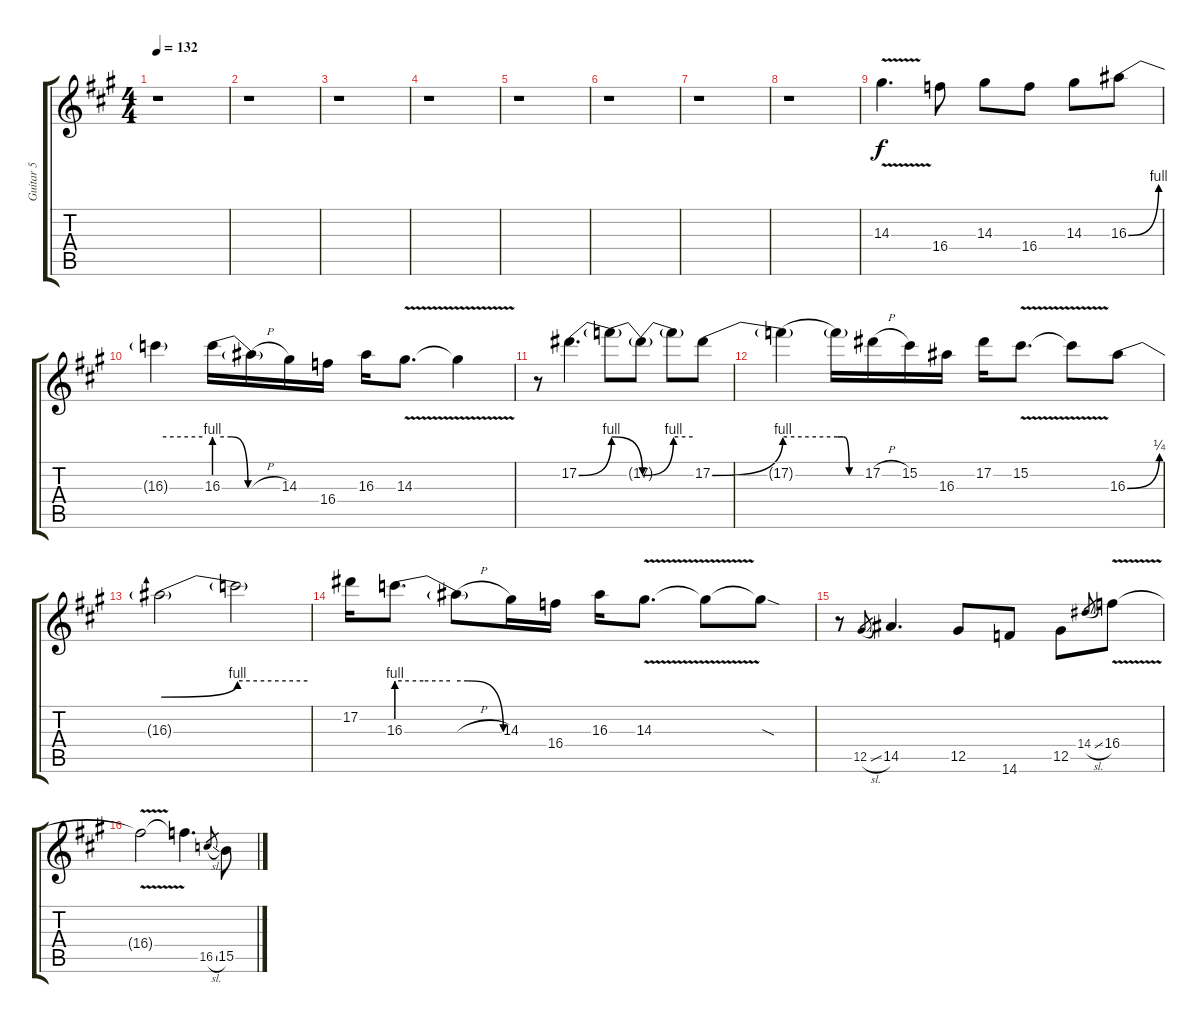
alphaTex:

\track ("Guitar 5" "Guitar 5") {instrument distortionguitar}
\staff {score tabs}
\tuning (Eb4 Bb3 Gb3 Db3 Ab2 Eb2) {hide}
\ts (4 4)
\tempo 132
\clef g2
\ks a
r.1{dy f} |
r.1 |
r.1 |
r.1 |
r.1 |
r.1 |
r.1 |
r.1 |
14.3{v}.4{d} 16.4.8 14.3.8 16.4.8 14.3.8 16.3{be (bend 0 0 60 4)}.8 |
16.3{be (hold 0 4 60 4) t}.4 16.3{be (custom 0 4 15 4 30 0 60 0)}.16 16.3{h t}.16 14.3.16 16.4.16 16.3.16 14.3{v}.8{d} 14.3{t}.4 |
r.8 17.2{be (bend 0 0 60 4)}.4{d} 17.2{be (release 0 4 60 0) t}.8 17.2{be (bend 0 0 60 4) t}.8 17.2{be (hold 0 4 60 4) t}.8 17.2{be (bend 0 0 60 4)}.8 |
17.2{be (hold 0 4 60 4) t}.4 17.2{be (custom 0 4 15 4 30 0 60 0) t}.16 17.2{h}.16 15.2.16 16.3.16 17.2.16 15.2{v}.8{d} 15.2{t}.8 16.3{be (bend 0 0 60 1)}.8 |
16.3{be (bend 0 1 60 4) t}.2 16.3{be (hold 0 4 60 4) t}.2 |
17.2.16 16.3{be (custom 0 4 15 4 30 4 40 4 60 0)}.8{d} 16.3{h t}.8 14.3.16 16.4.16 16.3.16 14.3{v}.8{d} 14.3{t}.8 14.3{sod t}.8 |
r.8 12.5{sl}.8{gr} 14.5.4{d} 12.5.8 14.6.8 12.5.8 14.4{sl}.8{gr} 16.4{v}.8 |
16.4{t}.2 16.4{t}.4{d} 16.5{sl}.8{gr} 15.5.8
